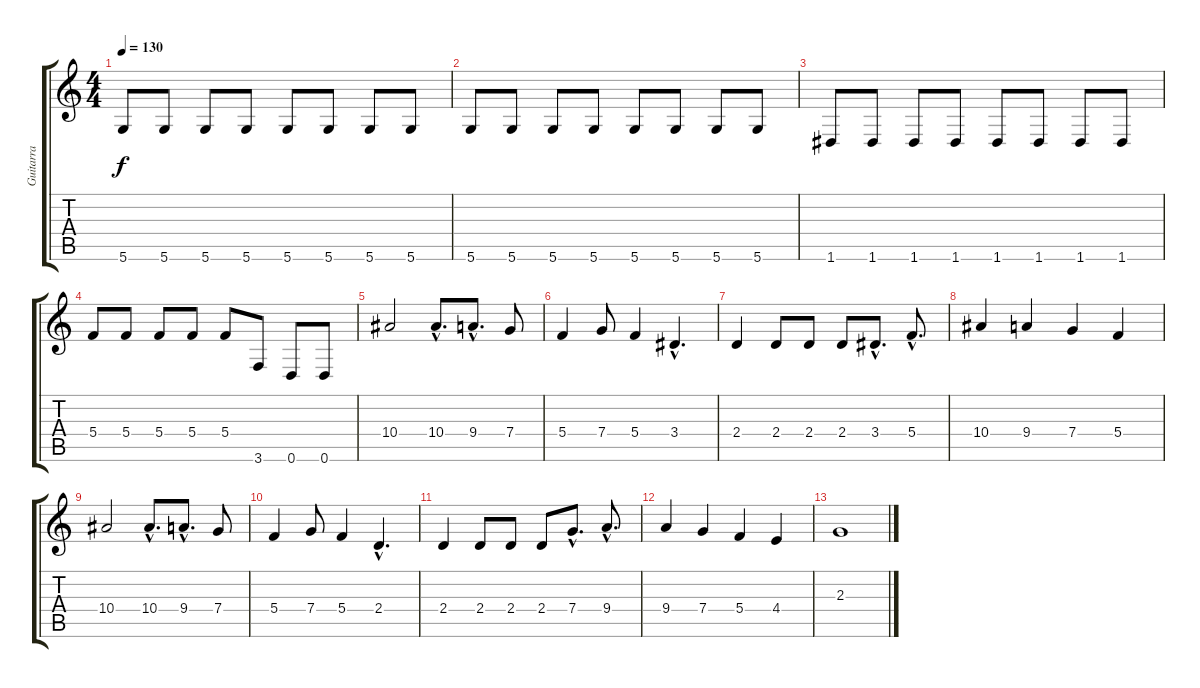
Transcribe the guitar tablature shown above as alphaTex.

\track ("Guitarra" "Guitarra") {instrument distortionguitar}
\staff {score tabs}
\tuning (D4 A3 F3 C3 G2 D2) {hide}
\ts (4 4)
\tempo 130
\clef g2
\ks c
5.6.8{dy f} 5.6.8 5.6.8 5.6.8 5.6.8 5.6.8 5.6.8 5.6.8 |
5.6.8 5.6.8 5.6.8 5.6.8 5.6.8 5.6.8 5.6.8 5.6.8 |
1.6.8 1.6.8 1.6.8 1.6.8 1.6.8 1.6.8 1.6.8 1.6.8 |
5.4.8 5.4.8 5.4.8 5.4.8 5.4.8 3.6.8 0.6.8 0.6.8 |
10.4.2{instrument distortionguitar} 10.4{hac}.8{d} 9.4{hac}.8{d} 7.4.8 |
5.4.4 7.4.8 5.4.4 3.4{hac}.4{d} |
2.4.4 2.4.8 2.4.8 2.4.8 3.4{hac}.8{d} 5.4{hac}.8{d} |
10.4.4 9.4.4 7.4.4 5.4.4 |
10.4.2 10.4{hac}.8{d} 9.4{hac}.8{d} 7.4.8 |
5.4.4 7.4.8 5.4.4 2.4{hac}.4{d} |
2.4.4 2.4.8 2.4.8 2.4.8 7.4{hac}.8{d} 9.4{hac}.8{d} |
9.4.4 7.4.4 5.4.4 4.4.4 |
2.3.1
